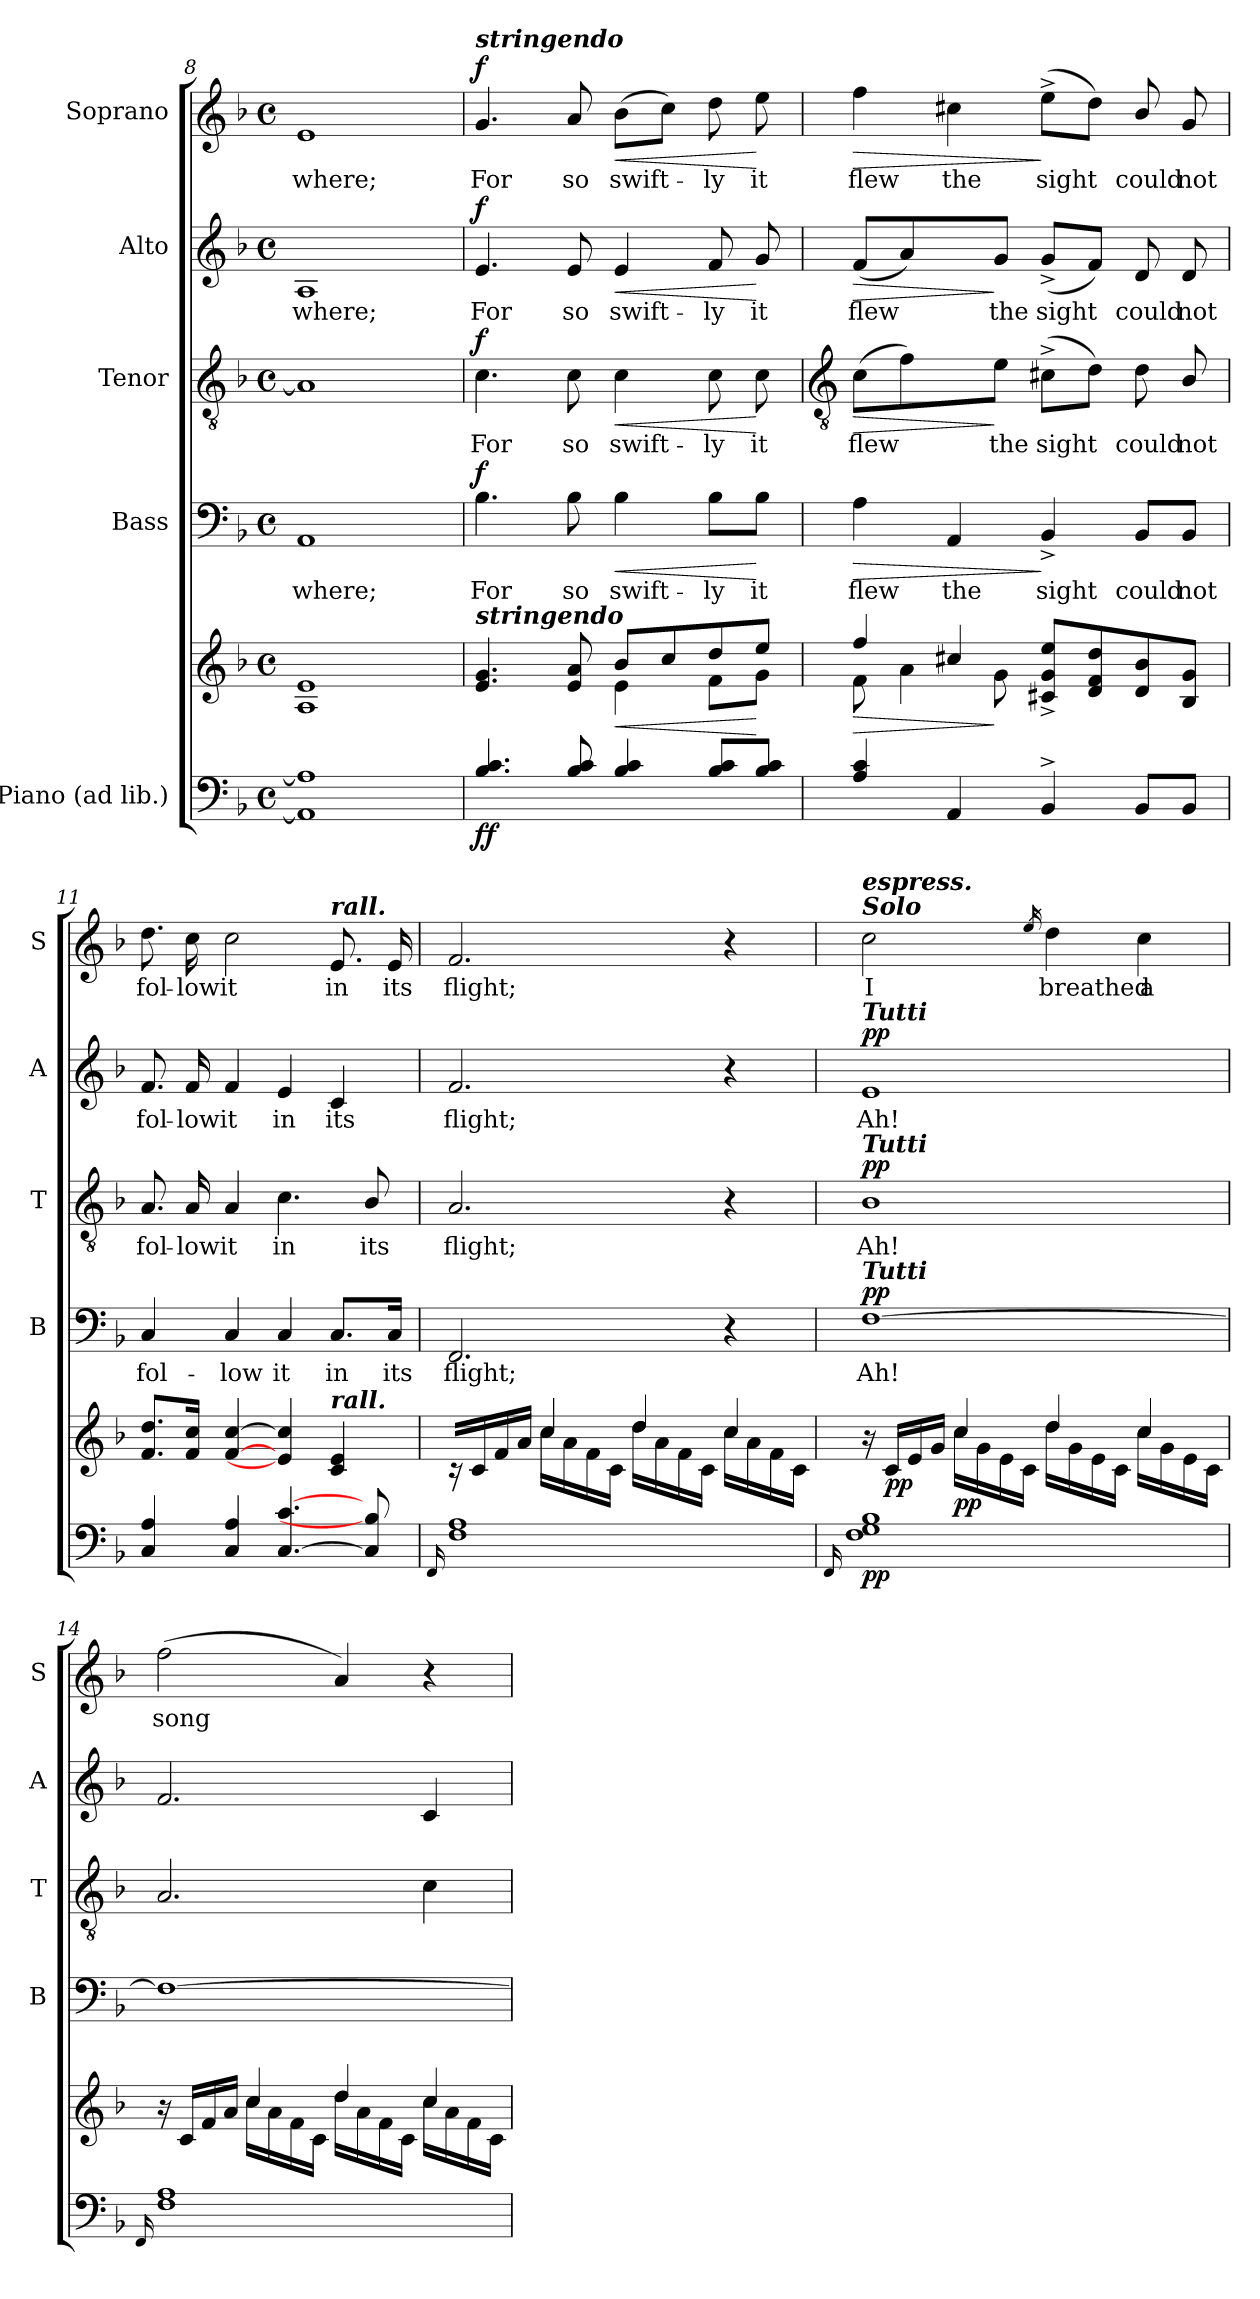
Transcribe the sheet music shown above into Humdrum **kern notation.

**kern	**kern	**dynam	**kern	**text	**dynam	**kern	**text	**dynam	**kern	**text	**dynam	**kern	**text	**dynam
*part5	*part5	*part5	*part4	*part4	*part4	*part3	*part3	*part3	*part2	*part2	*part2	*part1	*part1	*part1
*staff6	*staff5	*staff5/6	*staff4	*staff4	*staff4	*staff3	*staff3	*staff3	*staff2	*staff2	*staff2	*staff1	*staff1	*staff1
*I"Piano (ad lib.)	*	*	*I"Bass	*	*	*I"Tenor	*	*	*I"Alto	*	*	*I"Soprano	*	*
*	*	*	*I'B	*	*	*I'T	*	*	*I'A	*	*	*I'S	*	*
*clefF4	*clefG2	*	*clefF4	*	*	*clefGv2	*	*	*clefG2	*	*	*clefG2	*	*
*k[b-]	*k[b-]	*	*k[b-]	*	*	*k[b-]	*	*	*k[b-]	*	*	*k[b-]	*	*
*F:	*F:	*	*F:	*	*	*F:	*	*	*F:	*	*	*F:	*	*
*M4/4	*M4/4	*	*M4/4	*	*	*M4/4	*	*	*M4/4	*	*	*M4/4	*	*
*met(c)	*met(c)	*	*met(c)	*	*	*met(c)	*	*	*met(c)	*	*	*met(c)	*	*
=8	=8	=8	=8	=8	=8	=8	=8	=8	=8	=8	=8	=8	=8	=8
*^	*^	*	*	*	*	*	*	*	*	*	*	*	*	*
!	!	!	!	!	!	!LO:LY:b	!	!	!	!	!	!LO:LY:b	!	!	!LO:LY:b	!
1AA] 1A]	1ryy	1A/ 1e/	1ryy	.	1AA	where;	.	1A]	.	.	1A	where;	.	1e	where;	.
=9	=9	=9	=9	=9	=9	=9	=9	=9	=9	=9	=9	=9	=9	=9	=9	=9
!	!	!	!	!	!	!	!	!	!	!	!	!	!	!LO:TX:a:Bi:t=stringendo	!	!
!	!	!LO:TX:a:Bi:t=stringendo	!	!	!	!	!	!	!	!	!	!	!	!	!	!
!	!	!	!	!LO:DY:b=2	!	!LO:LY:b	!	!	!LO:LY:b	!	!	!LO:LY:b	!	!	!LO:LY:b	!
!	!	!	!	!LO:DY:n=1:b	!	!	!LO:DY:b	!	!	!LO:DY:b	!	!	!LO:DY:b	!	!	!LO:DY:b
4.B- 4.c	1ryy	4.e/ 4.g/	2ryy	f f	4.B-	For	f	4.c	For	f	4.e	For	f	4.g	For	f
!	!	!	!	!	!	!LO:LY:b	!	!	!LO:LY:b	!	!	!LO:LY:b	!	!	!LO:LY:b	!
8B- 8c	.	8e/ 8a/	.	.	8B-	so	.	8c	so	.	8e	so	.	8a	so	.
!	!	!	!	!LO:HP:b	!	!	!	!	!	!	!	!	!	!	!	!
!	!	!	!	!LO:HP:n=1:b	!	!LO:LY:b	!LO:HP:b	!	!LO:LY:b	!LO:HP:b	!	!LO:LY:b	!LO:HP:b	!	!LO:LY:b	!LO:HP:b
4B- 4c	.	8b-/L	4e\	< <	4B-	swift-	<	4c	swift-	<	4e	swift-	<	(>8b-L	swift-	<
.	.	8cc/	.	.	.	.	.	.	.	.	.	.	.	8ccJ)	.	.
!	!	!	!	!	!	!LO:LY:b	!	!	!LO:LY:b	!	!	!LO:LY:b	!	!	!LO:LY:b	!
8B- 8cL	.	8dd/	8f\L	.	8B-\L	-ly	.	8c	-ly	.	8f	-ly	.	8dd	ly	.
!	!	!	!	!	!	!LO:LY:b	!	!	!LO:LY:b	!	!	!LO:LY:b	!	!	!LO:LY:b	!
8B- 8cJ	.	8ee/J	8g\J	[ [	8B-\J	it	[	8c	it	[	8g	it	[	8ee	it	[
!!LO:LB:g=z
=10	=10	=10	=10	=10	=10	=10	=10	=10	=10	=10	=10	=10	=10	=10	=10	=10
*	*	*	*	*	*	*	*	*clefGv2	*	*	*	*	*	*	*	*
!	!	!	!	!LO:HP:b	!	!	!	!	!	!	!	!	!	!	!	!
!	!	!	!	!LO:HP:n=1:b	!	!LO:LY:b	!LO:HP:b	!	!LO:LY:b	!LO:HP:b	!	!LO:LY:b	!LO:HP:b	!	!LO:LY:b	!LO:HP:b
4A 4c	1ryy	4ff/	8f\	> >	4A	flew	>	(>8cL	flew	>	(<8fL	flew	>	4ff	flew	>
.	.	.	4a\	.	.	.	.	4f)	.	.	4a)	.	.	.	.	.
!	!	!	!	!	!	!LO:LY:b	!	!	!	!	!	!	!	!	!LO:LY:b	!
4AA	.	4cc#X/	.	.	4AA	the	.	.	.	.	.	.	.	4cc#X	the	.
!	!	!	!	!	!	!	!	!	!LO:LY:b	!	!	!LO:LY:b	!	!	!	!
.	.	.	8g\	]	.	.	.	8eJ	the	]	8gJ	the	]	.	.	.
!	!	!	!	!	!	!LO:LY:b	!	!	!LO:LY:b	!	!	!LO:LY:b	!	!	!LO:LY:b	!
4BB-^	.	8c#X/^ 8g/^ 8ee/^L	2ryy	]	4BB-^	sight	]	(>8c#X^L	sight	.	(<8g^L	sight	.	(>8ee^L	sight	]
.	.	8d/ 8f/ 8dd/	.	.	.	.	.	8dJ)	.	.	8fJ)	.	.	8ddJ)	.	.
!	!	!	!	!	!	!LO:LY:b	!	!	!LO:LY:b	!	!	!LO:LY:b	!	!	!LO:LY:b	!
8BB-L	.	8d/ 8b-/	.	.	8BB-/L	could	.	8d	could	.	8d	could	.	8b-/	could	.
!	!	!	!	!	!	!LO:LY:b	!	!	!LO:LY:b	!	!	!LO:LY:b	!	!	!LO:LY:b	!
8BB-J	.	8B-/ 8g/J	.	.	8BB-/J	not	.	8B-/	not	.	8d	not	.	8g	not	.
=11	=11	=11	=11	=11	=11	=11	=11	=11	=11	=11	=11	=11	=11	=11	=11	=11
!	!	!	!	!	!	!LO:LY:b	!	!	!LO:LY:b	!	!	!LO:LY:b	!	!	!LO:LY:b	!
4C 4A	1ryy	8.f/ 8.dd/L	1ryy	.	4C	fol-	.	8.A	fol-	.	8.f	fol-	.	8.dd	fol-	.
!	!	!	!	!	!	!	!	!	!LO:LY:b	!	!	!LO:LY:b	!	!	!LO:LY:b	!
.	.	16f/ 16cc/J	.	.	.	.	.	16A	-low	.	16f	-low	.	16cc	-low	.
!	!	!	!	!	!	!LO:LY:b	!	!	!LO:LY:b	!	!	!LO:LY:b	!	!	!LO:LY:b	!
4C 4A	.	[4f/ [4cc/	.	.	4C	-low	.	4A	it	.	4f	it	.	2cc	it	.
!	!	!	!	!	!	!LO:LY:b	!	!	!LO:LY:b	!	!	!LO:LY:b	!	!	!	!
[4.C [4.c	.	4e/] 4cc/]	.	.	4C	it	.	4.c	in	.	4e	in	.	.	.	.
!	!	!	!	!	!	!	!	!	!	!	!	!	!	!LO:TX:a:Bi:t=rall.	!	!
!	!	!LO:TX:a:Bi:t=rall.	!	!	!	!	!	!	!	!	!	!	!	!	!	!
!	!	!	!	!	!	!LO:LY:b	!	!	!	!	!	!LO:LY:b	!	!	!LO:LY:b	!
.	.	4c/ 4e/	.	.	8.C/L	in	.	.	.	.	4c	its	.	8.e	in	.
!	!	!	!	!	!	!	!	!	!LO:LY:b	!	!	!	!	!	!	!
8C] 8B-]L	.	.	.	.	.	.	.	8B-/	its	.	.	.	.	.	.	.
!	!	!	!	!	!	!LO:LY:b	!	!	!	!	!	!	!	!	!LO:LY:b	!
.	.	.	.	.	16C/Jk	its	.	.	.	.	.	.	.	16e	its	.
=12	=12	=12	=12	=12	=12	=12	=12	=12	=12	=12	=12	=12	=12	=12	=12	=12
16qqFF	.	.	.	.	.	.	.	.	.	.	.	.	.	.	.	.
!	!	!	!	!	!	!LO:LY:b	!	!	!LO:LY:b	!	!	!LO:LY:b	!	!	!LO:LY:b	!
1F 1A	1ryy	16r	4ryy	.	2.FF	flight;	.	2.A	flight;	.	2.f	flight;	.	2.f	flight;	.
.	.	16c/L	.	.	.	.	.	.	.	.	.	.	.	.	.	.
.	.	16f/	.	.	.	.	.	.	.	.	.	.	.	.	.	.
.	.	16a/JJ	.	.	.	.	.	.	.	.	.	.	.	.	.	.
.	.	4cc/	16cc\LL	.	.	.	.	.	.	.	.	.	.	.	.	.
.	.	.	16a\	.	.	.	.	.	.	.	.	.	.	.	.	.
.	.	.	16f\	.	.	.	.	.	.	.	.	.	.	.	.	.
.	.	.	16c\JJ	.	.	.	.	.	.	.	.	.	.	.	.	.
.	.	4dd/	16dd\LL	.	.	.	.	.	.	.	.	.	.	.	.	.
.	.	.	16a\	.	.	.	.	.	.	.	.	.	.	.	.	.
.	.	.	16f\	.	.	.	.	.	.	.	.	.	.	.	.	.
.	.	.	16c\JJ	.	.	.	.	.	.	.	.	.	.	.	.	.
.	.	4cc/	16cc\LL	.	4r	.	.	4r	.	.	4r	.	.	4r	.	.
.	.	.	16a\	.	.	.	.	.	.	.	.	.	.	.	.	.
.	.	.	16f\	.	.	.	.	.	.	.	.	.	.	.	.	.
.	.	.	16c\JJ	.	.	.	.	.	.	.	.	.	.	.	.	.
*v	*v	*	*	*	*	*	*	*	*	*	*	*	*	*	*	*
!!LO:LB:g=z
=13	=13	=13	=13	=13	=13	=13	=13	=13	=13	=13	=13	=13	=13	=13	=13
16qqFF	.	.	.	.	.	.	.	.	.	.	.	.	.	.	.
*	*	*	*	*	*	*	*clefGv2	*	*	*	*	*	*	*	*
!	!	!	!	!	!	!	!	!	!	!	!	!	!LO:TX:a:Bi:t=Solo	!	!
!	!	!	!	!	!	!	!	!	!	!	!	!	!LO:TX:a:Bi:t=espress.	!	!
!	!	!	!	!	!	!	!	!	!	!LO:TX:a:Bi:t=Tutti	!	!	!	!	!
!	!	!	!	!	!	!	!LO:TX:a:Bi:t=Tutti	!	!	!	!	!	!	!	!
!	!	!	!	!LO:TX:a:Bi:t=Tutti	!	!	!	!	!	!	!	!	!	!	!
!	!	!	!LO:DY:b=2	!	!LO:LY:b	!LO:DY:b	!	!LO:LY:b	!LO:DY:b	!	!LO:LY:b	!LO:DY:b	!	!LO:LY:b	!
1F 1G 1B-	16r	4ryy	pp	[1F	Ah!	pp	1B-	Ah!	pp	1e	Ah!	pp	2cc	I	.
!	!	!	!LO:DY:b	!	!	!	!	!	!	!	!	!	!	!	!
.	16c/LL	.	pp	.	.	.	.	.	.	.	.	.	.	.	.
.	16e/	.	.	.	.	.	.	.	.	.	.	.	.	.	.
.	16g/JJ	.	.	.	.	.	.	.	.	.	.	.	.	.	.
!	!	!	!LO:DY:b	!	!	!	!	!	!	!	!	!	!	!	!
.	4cc/	16cc\LL	pp	.	.	.	.	.	.	.	.	.	.	.	.
.	.	16g\	.	.	.	.	.	.	.	.	.	.	.	.	.
.	.	16e\	.	.	.	.	.	.	.	.	.	.	.	.	.
.	.	16c\JJ	.	.	.	.	.	.	.	.	.	.	.	.	.
.	.	.	.	.	.	.	.	.	.	.	.	.	16qee/	.	.
!	!	!	!	!	!	!	!	!	!	!	!	!	!	!LO:LY:b	!
.	4dd/	16dd\LL	.	.	.	.	.	.	.	.	.	.	4dd	breathed	.
.	.	16g\	.	.	.	.	.	.	.	.	.	.	.	.	.
.	.	16e\	.	.	.	.	.	.	.	.	.	.	.	.	.
.	.	16c\JJ	.	.	.	.	.	.	.	.	.	.	.	.	.
!	!	!	!	!	!	!	!	!	!	!	!	!	!	!LO:LY:b	!
.	4cc/	16cc\LL	.	.	.	.	.	.	.	.	.	.	4cc	a	.
.	.	16g\	.	.	.	.	.	.	.	.	.	.	.	.	.
.	.	16e\	.	.	.	.	.	.	.	.	.	.	.	.	.
.	.	16c\JJ	.	.	.	.	.	.	.	.	.	.	.	.	.
=14	=14	=14	=14	=14	=14	=14	=14	=14	=14	=14	=14	=14	=14	=14	=14
16qqFF	.	.	.	.	.	.	.	.	.	.	.	.	.	.	.
!	!	!	!	!	!	!	!	!	!	!	!	!	!	!LO:LY:b	!
1F 1A	16r	4ryy	.	1F_	.	.	2.A	.	.	2.f	.	.	(<2ff	song	.
.	16c/LL	.	.	.	.	.	.	.	.	.	.	.	.	.	.
.	16f/	.	.	.	.	.	.	.	.	.	.	.	.	.	.
.	16a/JJ	.	.	.	.	.	.	.	.	.	.	.	.	.	.
.	4cc/	16cc\LL	.	.	.	.	.	.	.	.	.	.	.	.	.
.	.	16a\	.	.	.	.	.	.	.	.	.	.	.	.	.
.	.	16f\	.	.	.	.	.	.	.	.	.	.	.	.	.
.	.	16c\JJ	.	.	.	.	.	.	.	.	.	.	.	.	.
.	4dd/	16dd\LL	.	.	.	.	.	.	.	.	.	.	4a)	.	.
.	.	16a\	.	.	.	.	.	.	.	.	.	.	.	.	.
.	.	16f\	.	.	.	.	.	.	.	.	.	.	.	.	.
.	.	16c\JJ	.	.	.	.	.	.	.	.	.	.	.	.	.
.	4cc/	16cc\LL	.	.	.	.	4c	.	.	4c	.	.	4r	.	.
.	.	16a\	.	.	.	.	.	.	.	.	.	.	.	.	.
.	.	16f\	.	.	.	.	.	.	.	.	.	.	.	.	.
.	.	16c\JJ	.	.	.	.	.	.	.	.	.	.	.	.	.
*	*v	*v	*	*	*	*	*	*	*	*	*	*	*	*	*
=	=	=	=	=	=	=	=	=	=	=	=	=	=	=
*-	*-	*-	*-	*-	*-	*-	*-	*-	*-	*-	*-	*-	*-	*-
